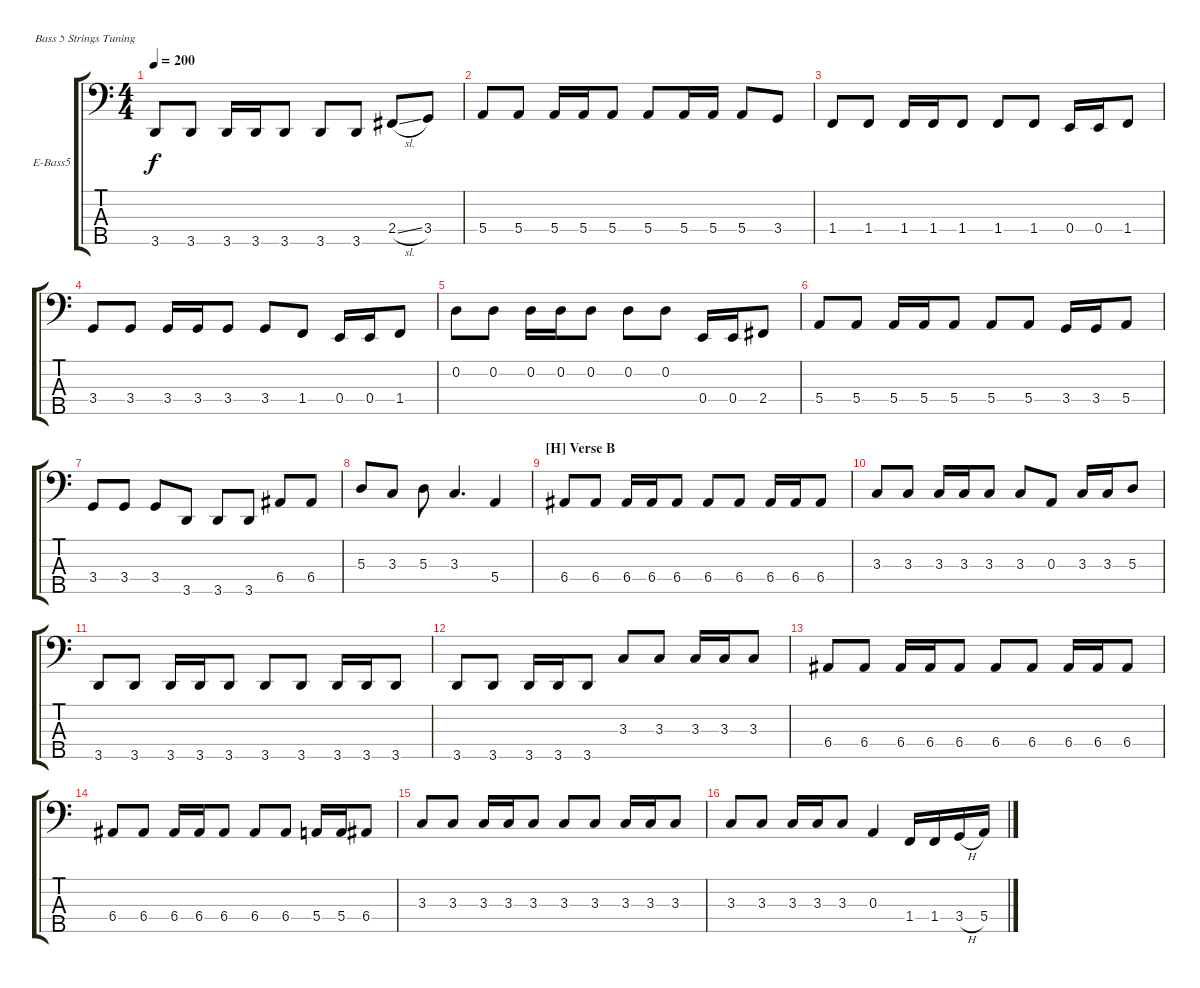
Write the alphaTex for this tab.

\defaultSystemsLayout 4
\bracketExtendMode groupsimilarinstruments
\firstSystemTrackNameOrientation horizontal
\otherSystemsTrackNameOrientation horizontal
\track ("Bass" "E-Bass5") {instrument electricbassfinger}
\staff {score tabs}
\tuning (G2 D2 A1 E1 B0)
\ts (4 4)
\tempo 200
\clef f4
\ks c
3.5.8{dy f} 3.5.8 3.5.16 3.5.16 3.5.8 3.5.8 3.5.8 2.4{sl}.8 3.4.8 |
5.4.8 5.4.8 5.4.16 5.4.16 5.4.8 5.4.8 5.4.16 5.4.16 5.4.8 3.4.8 |
1.4.8 1.4.8 1.4.16 1.4.16 1.4.8 1.4.8 1.4.8 0.4.16 0.4.16 1.4.8 |
3.4.8 3.4.8 3.4.16 3.4.16 3.4.8 3.4.8 1.4.8 0.4.16 0.4.16 1.4.8 |
0.2.8 0.2.8 0.2.16 0.2.16 0.2.8 0.2.8 0.2.8 0.4.16 0.4.16 2.4.8 |
5.4.8 5.4.8 5.4.16 5.4.16 5.4.8 5.4.8 5.4.8 3.4.16 3.4.16 5.4.8 |
3.4.8 3.4.8 3.4.8 3.5.8 3.5.8 3.5.8 6.4.8 6.4.8 |
5.3.8 3.3.8 5.3.8 3.3.4{d} 5.4.4 |
\section ("H" "Verse B")
6.4.8 6.4.8 6.4.16 6.4.16 6.4.8 6.4.8 6.4.8 6.4.16 6.4.16 6.4.8 |
3.3.8 3.3.8 3.3.16 3.3.16 3.3.8 3.3.8 0.3.8 3.3.16 3.3.16 5.3.8 |
3.5.8 3.5.8 3.5.16 3.5.16 3.5.8 3.5.8 3.5.8 3.5.16 3.5.16 3.5.8 |
3.5.8 3.5.8 3.5.16 3.5.16 3.5.8 3.3.8 3.3.8 3.3.16 3.3.16 3.3.8 |
6.4.8 6.4.8 6.4.16 6.4.16 6.4.8 6.4.8 6.4.8 6.4.16 6.4.16 6.4.8 |
6.4.8 6.4.8 6.4.16 6.4.16 6.4.8 6.4.8 6.4.8 5.4.16 5.4.16 6.4.8 |
3.3.8 3.3.8 3.3.16 3.3.16 3.3.8 3.3.8 3.3.8 3.3.16 3.3.16 3.3.8 |
3.3.8 3.3.8 3.3.16 3.3.16 3.3.8 0.3.4 1.4.16 1.4.16 3.4{h}.16 5.4.16
